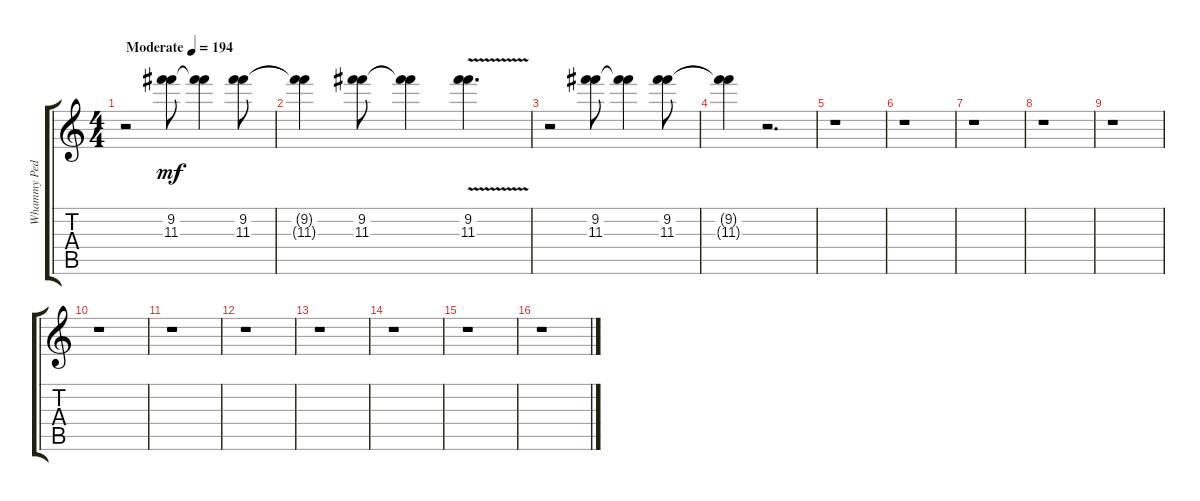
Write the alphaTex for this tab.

\track ("Whammy Pedal" "Whammy Ped") {instrument distortionguitar}
\staff {score tabs}
\tuning (D5 A4 G4 D4 A3 D3) {hide}
\ts (4 4)
\tempo (194 "Moderate")
\clef g2
\ks c
r.2{dy mf instrument distortionguitar} (9.2 11.3).8 (9.2{t} 11.3{t}).4 (9.2 11.3).8 |
(9.2{t} 11.3{t}).4 (9.2 11.3).8 (9.2{t} 11.3{t}).4 (9.2 11.3{v}).4{d} |
r.2 (9.2 11.3).8 (9.2{t} 11.3{t}).4 (9.2 11.3).8 |
(9.2{t} 11.3{t}).4 r.2{d} |
r.1 |
r.1 |
r.1 |
r.1 |
r.1 |
r.1 |
r.1 |
r.1 |
r.1 |
r.1 |
r.1 |
r.1
